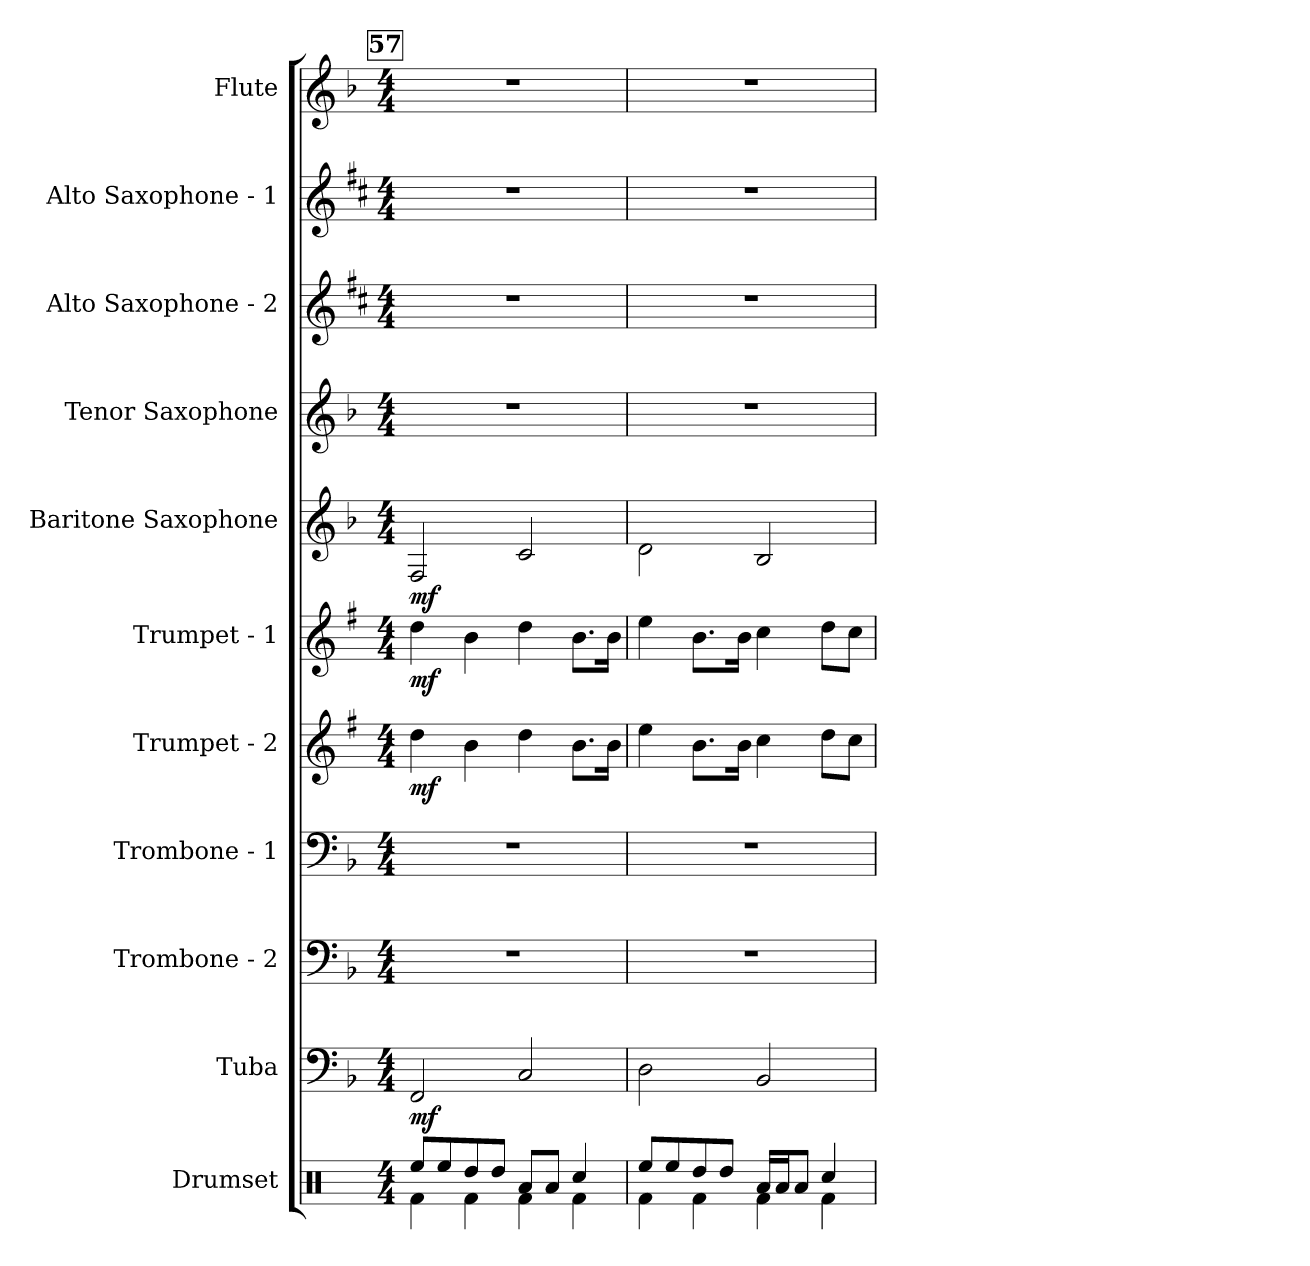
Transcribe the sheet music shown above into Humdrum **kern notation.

**kern	**kern	**dynam	**kern	**kern	**kern	**dynam	**kern	**dynam	**kern	**dynam	**kern	**kern	**kern	**kern
*part11	*part10	*part10	*part9	*part8	*part7	*part7	*part6	*part6	*part5	*part5	*part4	*part3	*part2	*part1
*staff11	*staff10	*staff10	*staff9	*staff8	*staff7	*staff7	*staff6	*staff6	*staff5	*staff5	*staff4	*staff3	*staff2	*staff1
*I"Drumset	*I"Tuba	*	*I"Trombone - 2	*I"Trombone - 1	*I"Trumpet - 2	*	*I"Trumpet - 1	*	*I"Baritone Saxophone	*	*I"Tenor Saxophone	*I"Alto Saxophone - 2	*I"Alto Saxophone - 1	*I"Flute
*I'Drs.	*I'Tba.	*	*I'Tbn. - 2	*I'Tbn. - 1	*I'Tpt.  - 2	*	*I'Tpt. - 1	*	*I'Bar. Sax.	*	*I'T. Sax.	*I'A. Sax. - 2	*I'A. Sax. - 1	*I'Fl.
*clefX	*clefF4	*	*clefF4	*clefF4	*clefG2	*	*clefG2	*	*clefG2	*	*clefG2	*clefG2	*clefG2	*clefG2
*	*	*	*	*	*ITrd1c2	*	*ITrd1c2	*	*ITrd12c21	*	*ITrd8c14	*ITrd5c9	*ITrd5c9	*
*k[]	*k[b-]	*	*k[b-]	*k[b-]	*k[b-]	*	*k[b-]	*	*k[b-]	*	*k[b-]	*k[b-]	*k[b-]	*k[b-]
*M4/4	*M4/4	*	*M4/4	*M4/4	*M4/4	*	*M4/4	*	*M4/4	*	*M4/4	*M4/4	*M4/4	*M4/4
!!LO:REH:place=s1:a:B:fs=14:t=57
=57	=57	=57	=57	=57	=57	=57	=57	=57	=57	=57	=57	=57	=57	=57
*^	*	*	*	*	*	*	*	*	*	*	*	*	*	*
!	!	!	!LO:DY:b	!	!	!	!LO:DY:b	!	!LO:DY:b	!	!LO:DY:b	!	!	!	!
8Ree/L	4Rf\	2FF/	mf	1r	1r	4cc\	mf	4cc\	mf	2FF/	mf	1r	1r	1r	1r
8Ree/	.	.	.	.	.	.	.	.	.	.	.	.	.	.	.
8Rdd/	4Rf\	.	.	.	.	4a\	.	4a\	.	.	.	.	.	.	.
8Rdd/J	.	.	.	.	.	.	.	.	.	.	.	.	.	.	.
8Ra/L	4Rf\	2C/	.	.	.	4cc\	.	4cc\	.	2C/	.	.	.	.	.
8Ra/J	.	.	.	.	.	.	.	.	.	.	.	.	.	.	.
4Rcc/	4Rf\	.	.	.	.	8.a\L	.	8.a\L	.	.	.	.	.	.	.
.	.	.	.	.	.	16a\Jk	.	16a\Jk	.	.	.	.	.	.	.
=58	=58	=58	=58	=58	=58	=58	=58	=58	=58	=58	=58	=58	=58	=58	=58
8Ree/L	4Rf\	2D\	.	1r	1r	4dd\	.	4dd\	.	2D\	.	1r	1r	1r	1r
8Ree/	.	.	.	.	.	.	.	.	.	.	.	.	.	.	.
8Rdd/	4Rf\	.	.	.	.	8.a\L	.	8.a\L	.	.	.	.	.	.	.
8Rdd/J	.	.	.	.	.	.	.	.	.	.	.	.	.	.	.
.	.	.	.	.	.	16a\Jk	.	16a\Jk	.	.	.	.	.	.	.
16Ra/LL	4Rf\	2BB-/	.	.	.	4b-\	.	4b-\	.	2BB-/	.	.	.	.	.
16Ra/J	.	.	.	.	.	.	.	.	.	.	.	.	.	.	.
8Ra/J	.	.	.	.	.	.	.	.	.	.	.	.	.	.	.
4Rcc/	4Rf\	.	.	.	.	8cc\L	.	8cc\L	.	.	.	.	.	.	.
.	.	.	.	.	.	8b-\J	.	8b-\J	.	.	.	.	.	.	.
*v	*v	*	*	*	*	*	*	*	*	*	*	*	*	*	*
=	=	=	=	=	=	=	=	=	=	=	=	=	=	=
*-	*-	*-	*-	*-	*-	*-	*-	*-	*-	*-	*-	*-	*-	*-
